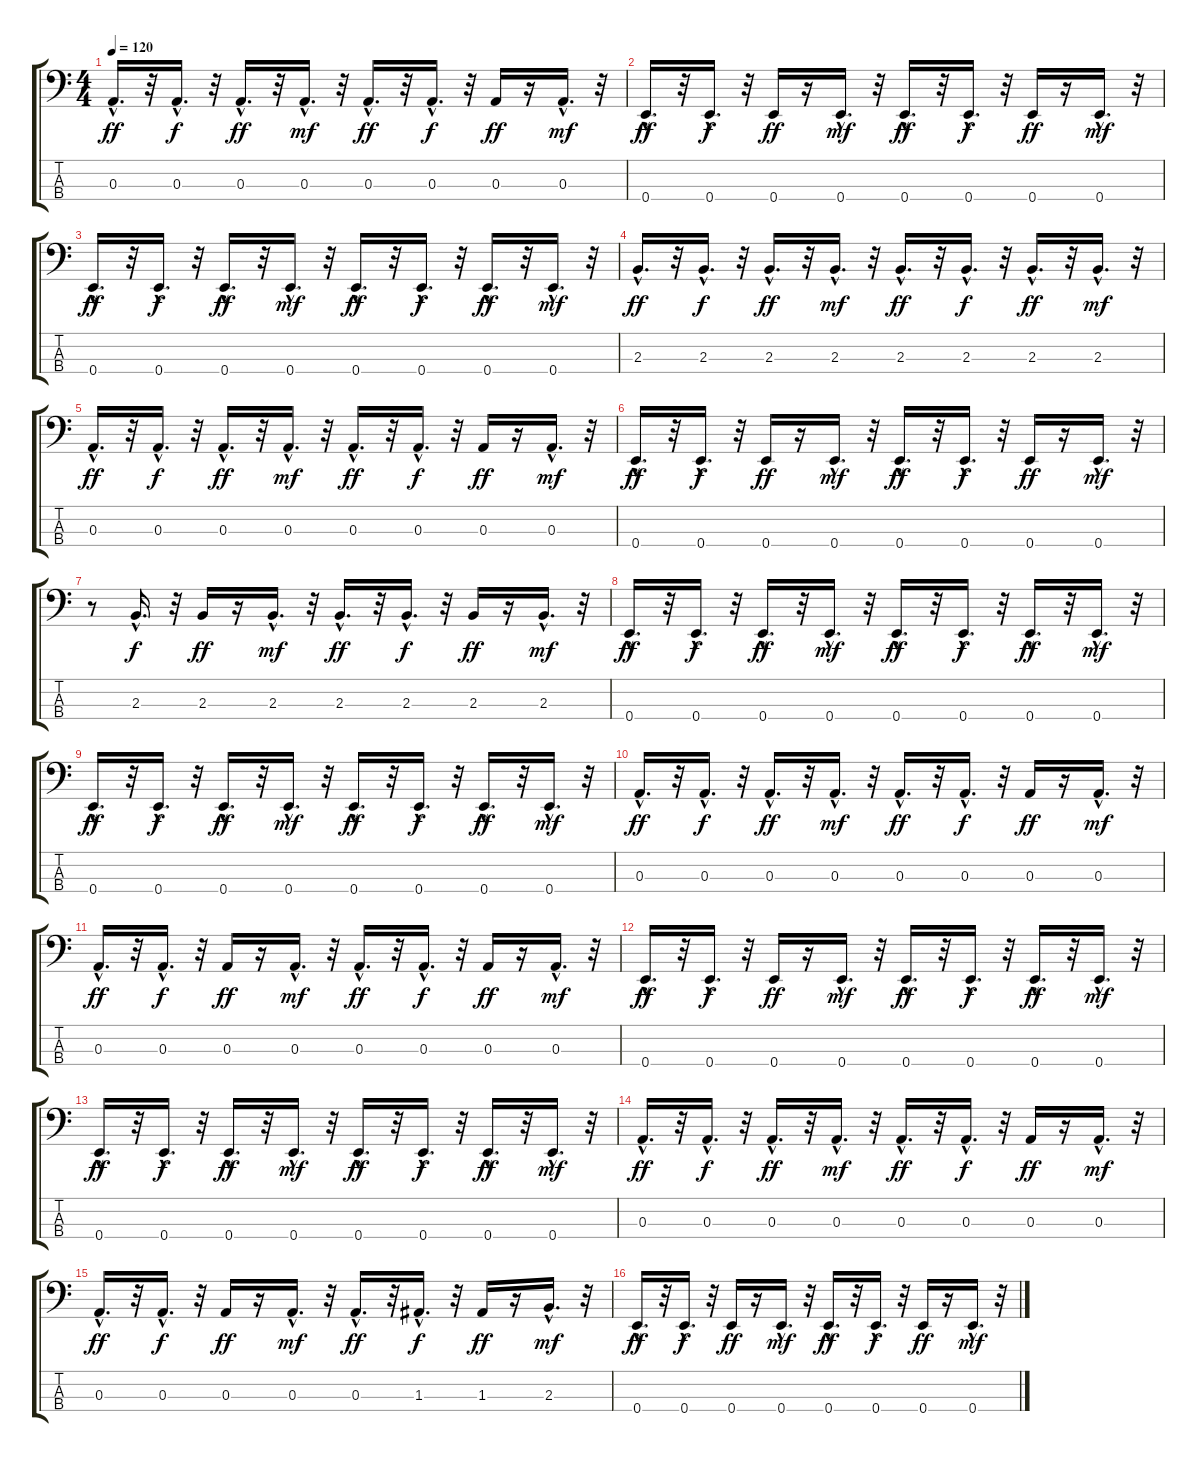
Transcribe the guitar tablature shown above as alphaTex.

\track "" {instrument electricbassfinger}
\staff {score tabs}
\tuning (G2 D2 A1 E1) {hide}
\ts (4 4)
\tempo 120
\clef f4
\ks c
0.3{hac}.16{d dy ff} r.32 0.3{hac}.16{d dy f} r.32 0.3{hac}.16{d dy ff} r.32 0.3{hac}.16{d dy mf} r.32 0.3{hac}.16{d dy ff} r.32 0.3{hac}.16{d dy f} r.32 0.3.16{dy ff} r.16 0.3{hac}.16{d dy mf} r.32 |
0.4{hac}.16{d dy ff} r.32 0.4{hac}.16{d dy f} r.32 0.4.16{dy ff} r.16 0.4{hac}.16{d dy mf} r.32 0.4{hac}.16{d dy ff} r.32 0.4{hac}.16{d dy f} r.32 0.4.16{dy ff} r.16 0.4{hac}.16{d dy mf} r.32 |
0.4{hac}.16{d dy ff} r.32 0.4{hac}.16{d dy f} r.32 0.4{hac}.16{d dy ff} r.32 0.4{hac}.16{d dy mf} r.32 0.4{hac}.16{d dy ff} r.32 0.4{hac}.16{d dy f} r.32 0.4{hac}.16{d dy ff} r.32 0.4{hac}.16{d dy mf} r.32 |
2.3{hac}.16{d dy ff} r.32 2.3{hac}.16{d dy f} r.32 2.3{hac}.16{d dy ff} r.32 2.3{hac}.16{d dy mf} r.32 2.3{hac}.16{d dy ff} r.32 2.3{hac}.16{d dy f} r.32 2.3{hac}.16{d dy ff} r.32 2.3{hac}.16{d dy mf} r.32 |
0.3{hac}.16{d dy ff} r.32 0.3{hac}.16{d dy f} r.32 0.3{hac}.16{d dy ff} r.32 0.3{hac}.16{d dy mf} r.32 0.3{hac}.16{d dy ff} r.32 0.3{hac}.16{d dy f} r.32 0.3.16{dy ff} r.16 0.3{hac}.16{d dy mf} r.32 |
0.4{hac}.16{d dy ff} r.32 0.4{hac}.16{d dy f} r.32 0.4.16{dy ff} r.16 0.4{hac}.16{d dy mf} r.32 0.4{hac}.16{d dy ff} r.32 0.4{hac}.16{d dy f} r.32 0.4.16{dy ff} r.16 0.4{hac}.16{d dy mf} r.32 |
r.8 2.3{hac}.16{d dy f} r.32 2.3.16{dy ff} r.16 2.3{hac}.16{d dy mf} r.32 2.3{hac}.16{d dy ff} r.32 2.3{hac}.16{d dy f} r.32 2.3.16{dy ff} r.16 2.3{hac}.16{d dy mf} r.32 |
0.4{hac}.16{d dy ff} r.32 0.4{hac}.16{d dy f} r.32 0.4{hac}.16{d dy ff} r.32 0.4{hac}.16{d dy mf} r.32 0.4{hac}.16{d dy ff} r.32 0.4{hac}.16{d dy f} r.32 0.4{hac}.16{d dy ff} r.32 0.4{hac}.16{d dy mf} r.32 |
0.4{hac}.16{d dy ff} r.32 0.4{hac}.16{d dy f} r.32 0.4{hac}.16{d dy ff} r.32 0.4{hac}.16{d dy mf} r.32 0.4{hac}.16{d dy ff} r.32 0.4{hac}.16{d dy f} r.32 0.4{hac}.16{d dy ff} r.32 0.4{hac}.16{d dy mf} r.32 |
0.3{hac}.16{d dy ff} r.32 0.3{hac}.16{d dy f} r.32 0.3{hac}.16{d dy ff} r.32 0.3{hac}.16{d dy mf} r.32 0.3{hac}.16{d dy ff} r.32 0.3{hac}.16{d dy f} r.32 0.3.16{dy ff} r.16 0.3{hac}.16{d dy mf} r.32 |
0.3{hac}.16{d dy ff} r.32 0.3{hac}.16{d dy f} r.32 0.3.16{dy ff} r.16 0.3{hac}.16{d dy mf} r.32 0.3{hac}.16{d dy ff} r.32 0.3{hac}.16{d dy f} r.32 0.3.16{dy ff} r.16 0.3{hac}.16{d dy mf} r.32 |
0.4{hac}.16{d dy ff} r.32 0.4{hac}.16{d dy f} r.32 0.4.16{dy ff} r.16 0.4{hac}.16{d dy mf} r.32 0.4{hac}.16{d dy ff} r.32 0.4{hac}.16{d dy f} r.32 0.4{hac}.16{d dy ff} r.32 0.4{hac}.16{d dy mf} r.32 |
0.4{hac}.16{d dy ff} r.32 0.4{hac}.16{d dy f} r.32 0.4{hac}.16{d dy ff} r.32 0.4{hac}.16{d dy mf} r.32 0.4{hac}.16{d dy ff} r.32 0.4{hac}.16{d dy f} r.32 0.4{hac}.16{d dy ff} r.32 0.4{hac}.16{d dy mf} r.32 |
0.3{hac}.16{d dy ff} r.32 0.3{hac}.16{d dy f} r.32 0.3{hac}.16{d dy ff} r.32 0.3{hac}.16{d dy mf} r.32 0.3{hac}.16{d dy ff} r.32 0.3{hac}.16{d dy f} r.32 0.3.16{dy ff} r.16 0.3{hac}.16{d dy mf} r.32 |
0.3{hac}.16{d dy ff} r.32 0.3{hac}.16{d dy f} r.32 0.3.16{dy ff} r.16 0.3{hac}.16{d dy mf} r.32 0.3{hac}.16{d dy ff} r.32 1.3{hac}.16{d dy f} r.32 1.3.16{dy ff} r.16 2.3{hac}.16{d dy mf} r.32 |
0.4{hac}.16{d dy ff} r.32 0.4{hac}.16{d dy f} r.32 0.4.16{dy ff} r.16 0.4{hac}.16{d dy mf} r.32 0.4{hac}.16{d dy ff} r.32 0.4{hac}.16{d dy f} r.32 0.4.16{dy ff} r.16 0.4{hac}.16{d dy mf} r.32
